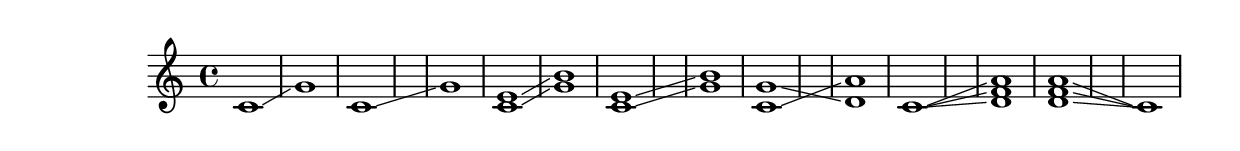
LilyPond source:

\version "2.15.0"

\header {
  texidoc = "LilyPond typesets glissandi between chords."
}

\relative c' {
  c1 \glissando g'
  c,1 \glissando s1 g'
  <c, e>1 \glissando <g' b>
  <c, e>1 \glissando s1 <g' b>
  \set glissandoMap = #'((0 . 1) (1 . 0))
  <c, g'>1 \glissando s1 <d a'>
  \set glissandoMap = #'((0 . 0) (0 . 1) (0 . 2))
  c1 \glissando s1 <d f a>
  \set glissandoMap = #'((2 . 0) (1 . 0) (0 . 0))
  <d f a>1 \glissando s1 c
}
